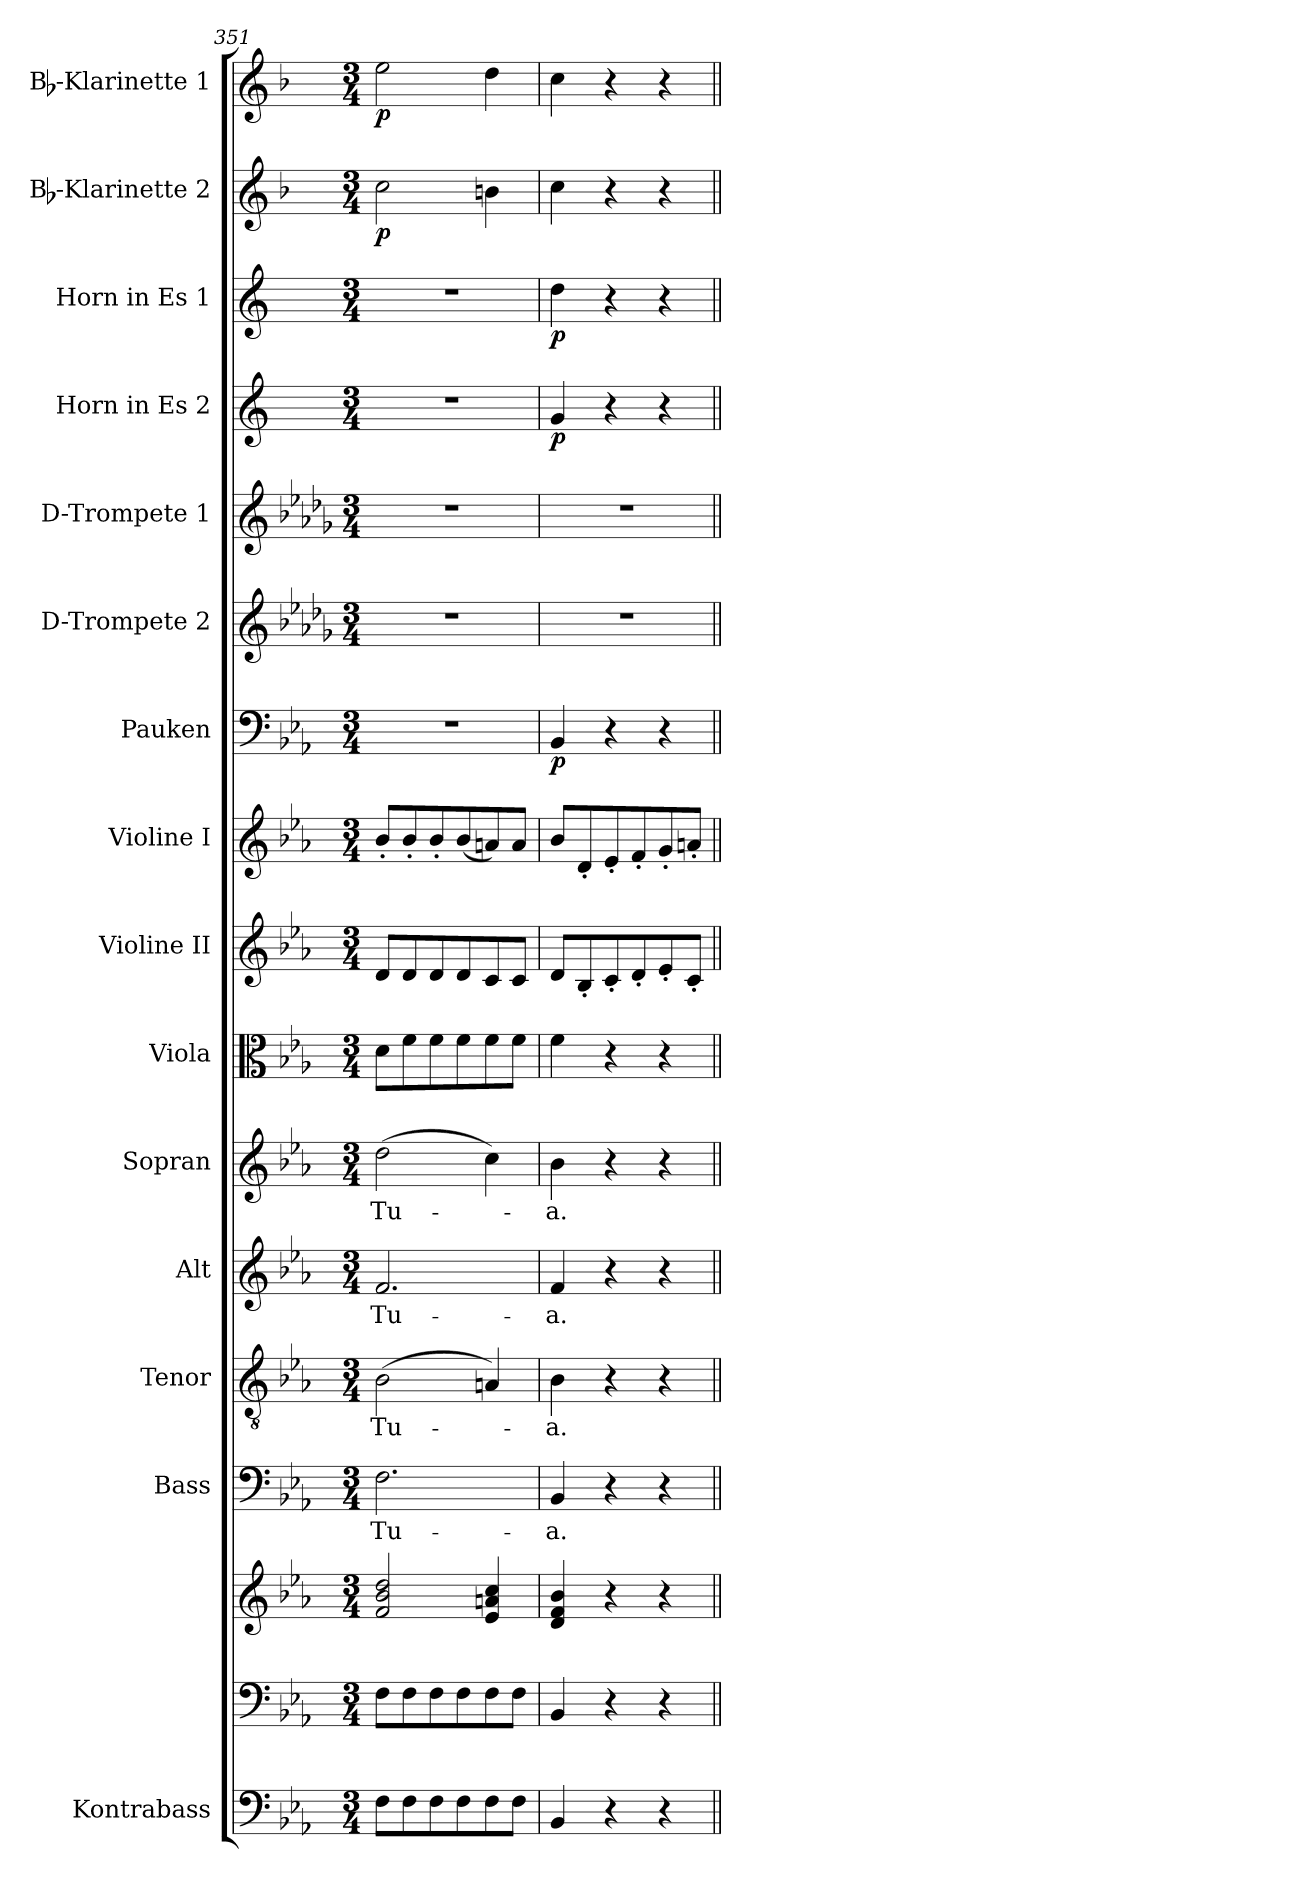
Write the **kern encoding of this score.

**kern	**kern	**kern	**kern	**text	**kern	**text	**kern	**text	**kern	**text	**kern	**kern	**kern	**kern	**dynam	**kern	**kern	**kern	**dynam	**kern	**dynam	**kern	**dynam	**kern	**dynam
*part16	*part15	*part15	*part14	*part14	*part13	*part13	*part12	*part12	*part11	*part11	*part10	*part9	*part8	*part7	*part7	*part6	*part5	*part4	*part4	*part3	*part3	*part2	*part2	*part1	*part1
*staff17	*staff16	*staff15	*staff14	*staff14	*staff13	*staff13	*staff12	*staff12	*staff11	*staff11	*staff10	*staff9	*staff8	*staff7	*staff7	*staff6	*staff5	*staff4	*staff4	*staff3	*staff3	*staff2	*staff2	*staff1	*staff1
*I"Kontrabass	*	*	*I"Bass	*	*I"Tenor	*	*I"Alt	*	*I"Sopran	*	*I"Viola	*I"Violine II	*I"Violine I	*I"Pauken	*	*I"D-Trompete 2	*I"D-Trompete 1	*I"Horn in Es 2	*	*I"Horn in Es 1	*	*I"Bb-Klarinette 2	*	*I"Bb-Klarinette 1	*
*I'Kb.	*	*	*I'B.	*	*I'T.	*	*I'A.	*	*I'S.	*	*I'Vla.	*I'Vl. II	*I'Vl. I	*I'Pk.	*	*I'D Trp. 2	*I'D Trp. 1	*	*	*	*	*I'Bb Kl. 2	*	*I'Bb Kl. 1	*
*clefF4	*clefF4	*clefG2	*clefF4	*	*clefGv2	*	*clefG2	*	*clefG2	*	*clefC3	*clefG2	*clefG2	*clefF4	*	*clefG2	*clefG2	*clefG2	*	*clefG2	*	*clefG2	*	*clefG2	*
*ITrd7c12	*	*	*	*	*	*	*	*	*	*	*	*	*	*	*	*ITrd-1c-2	*ITrd-1c-2	*ITrd5c9	*	*ITrd5c9	*	*ITrd1c2	*	*ITrd1c2	*
*k[b-e-a-]	*k[b-e-a-]	*k[b-e-a-]	*k[b-e-a-]	*	*k[b-e-a-]	*	*k[b-e-a-]	*	*k[b-e-a-]	*	*k[b-e-a-]	*k[b-e-a-]	*k[b-e-a-]	*k[b-e-a-]	*	*k[b-e-a-]	*k[b-e-a-]	*k[b-e-a-]	*	*k[b-e-a-]	*	*k[b-e-a-]	*	*k[b-e-a-]	*
*E-:	*E-:	*E-:	*E-:	*	*E-:	*	*E-:	*	*E-:	*	*E-:	*E-:	*E-:	*E-:	*	*E-:	*E-:	*E-:	*	*E-:	*	*E-:	*	*E-:	*
*M3/4	*M3/4	*M3/4	*M3/4	*	*M3/4	*	*M3/4	*	*M3/4	*	*M3/4	*M3/4	*M3/4	*M3/4	*	*M3/4	*M3/4	*M3/4	*	*M3/4	*	*M3/4	*	*M3/4	*
=351	=351	=351	=351	=351	=351	=351	=351	=351	=351	=351	=351	=351	=351	=351	=351	=351	=351	=351	=351	=351	=351	=351	=351	=351	=351
!	!	!	!	!LO:LY:b	!	!LO:LY:b	!	!LO:LY:b	!	!LO:LY:b	!	!	!	!	!	!	!	!	!	!	!	!	!LO:DY:b	!	!LO:DY:b
8FF\L	8F\L	2f/ 2b-/ 2dd/	2.F\	Tu-	(>2B-\	Tu-	2.f/	Tu-	(>2dd\	Tu-	8d\L	8d/L	8b-'</L	2.r	.	2.r	2.r	2.r	.	2.r	.	2b-\	p	2dd\	p
8FF\	8F\	.	.	.	.	.	.	.	.	.	8f\	8d/	8b-'</	.	.	.	.	.	.	.	.	.	.	.	.
8FF\	8F\	.	.	.	.	.	.	.	.	.	8f\	8d/	8b-'</	.	.	.	.	.	.	.	.	.	.	.	.
8FF\	8F\	.	.	.	.	.	.	.	.	.	8f\	8d/	(<8b-/	.	.	.	.	.	.	.	.	.	.	.	.
8FF\	8F\	4e-/ 4an/ 4cc/	.	.	4An/)	.	.	.	4cc\)	.	8f\	8c/	8an/)	.	.	.	.	.	.	.	.	4an\	.	4cc\	.
8FF\J	8F\J	.	.	.	.	.	.	.	.	.	8f\J	8c/J	8a/J	.	.	.	.	.	.	.	.	.	.	.	.
=352	=352	=352	=352	=352	=352	=352	=352	=352	=352	=352	=352	=352	=352	=352	=352	=352	=352	=352	=352	=352	=352	=352	=352	=352	=352
!	!	!	!	!LO:LY:b	!	!LO:LY:b	!	!LO:LY:b	!	!LO:LY:b	!	!	!	!	!LO:DY:b	!	!	!	!LO:DY:b	!	!LO:DY:b	!	!	!	!
4BBB-/	4BB-/	4d/ 4f/ 4b-/	4BB-/	-a.	4B-\	-a.	4f/	-a.	4b-\	-a.	4f\	8d/L	8b-/L	4BB-/	p	2.r	2.r	4B-/	p	4f\	p	4b-\	.	4b-\	.
.	.	.	.	.	.	.	.	.	.	.	.	8B-'</	8d'</	.	.	.	.	.	.	.	.	.	.	.	.
4r	4r	4r	4r	.	4r	.	4r	.	4r	.	4r	8c'</	8e-'</	4r	.	.	.	4r	.	4r	.	4r	.	4r	.
.	.	.	.	.	.	.	.	.	.	.	.	8d'</	8f'</	.	.	.	.	.	.	.	.	.	.	.	.
4r	4r	4r	4r	.	4r	.	4r	.	4r	.	4r	8e-'</	8g'</	4r	.	.	.	4r	.	4r	.	4r	.	4r	.
.	.	.	.	.	.	.	.	.	.	.	.	8c'</J	8an'</J	.	.	.	.	.	.	.	.	.	.	.	.
=||	=||	=||	=||	=||	=||	=||	=||	=||	=||	=||	=||	=||	=||	=||	=||	=||	=||	=||	=||	=||	=||	=||	=||	=||	=||
*-	*-	*-	*-	*-	*-	*-	*-	*-	*-	*-	*-	*-	*-	*-	*-	*-	*-	*-	*-	*-	*-	*-	*-	*-	*-
